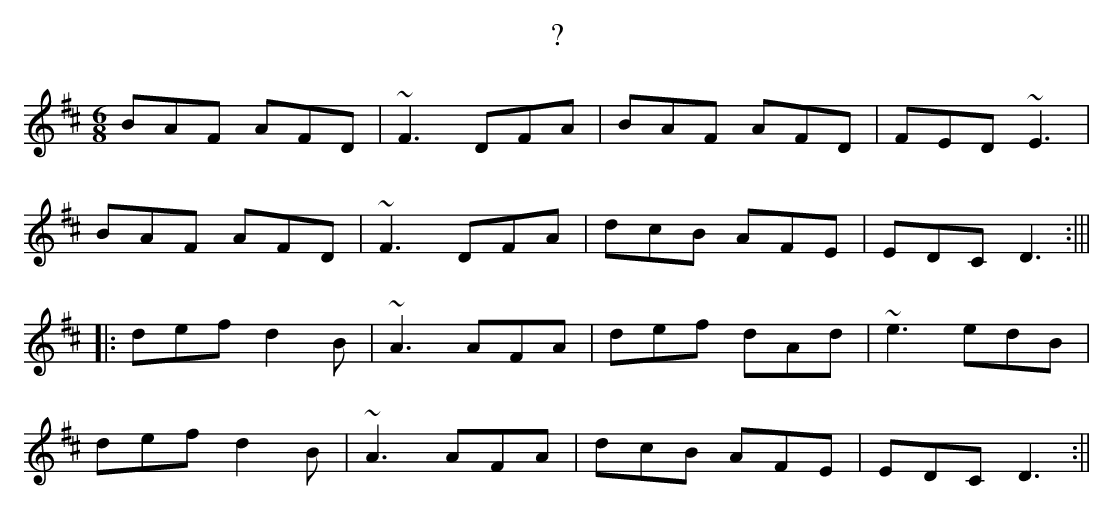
X:1
T:?
M:6/8
L:1/8
K:D
BAF AFD|~F3 DFA|BAF AFD|FED ~E3|!
BAF AFD|~F3 DFA|dcB AFE|EDC D3:|||!
|:def d2B|~A3 AFA|def dAd|~e3 edB|!
def d2B|~A3 AFA|dcB AFE|EDC D3:||!
